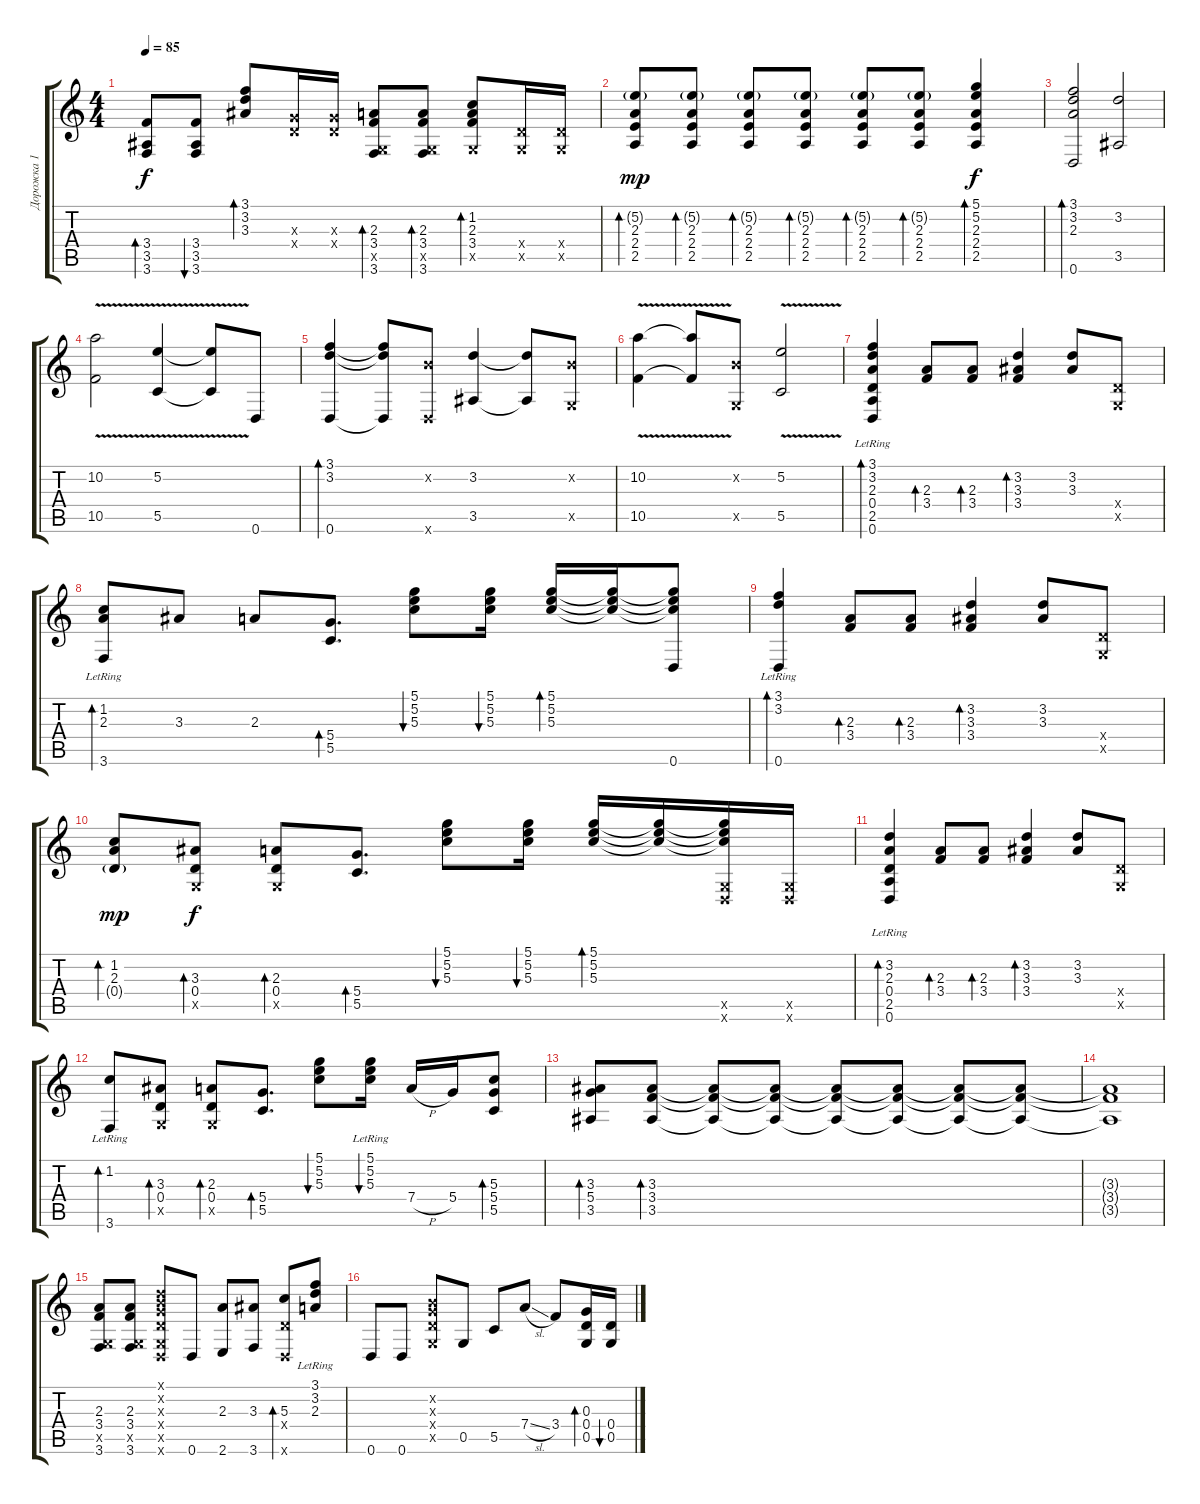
\track ("Дорожка 1" "Дорожка 1") {instrument acousticguitarsteel}
\staff {score tabs}
\tuning (D4 B3 G3 D3 G2 D2) {hide}
\ts (4 4)
\tempo 85
\clef g2
\ks c
(3.4 3.5 3.6).8{bd 60 dy f} (3.4 3.5 3.6).8{bu 60} (3.1 3.2 3.3).8{bd 60} (0.3{x} 0.4{x}).16 (0.3{x} 0.4{x}).16 (2.3 3.4 0.5{x} 3.6).8{bd 60} (2.3 3.4 0.5{x} 3.6).8{bd 60} (1.2 2.3 3.4 0.5{x}).8{bd 60} (0.4{x} 0.5{x}).16 (0.4{x} 0.5{x}).16 |
(5.2{g} 2.3 2.4 2.5).8{bd 60 dy mp} (5.2{g} 2.3 2.4 2.5).8{bd 60} (5.2{g} 2.3 2.4 2.5).8{bd 60} (5.2{g} 2.3 2.4 2.5).8{bd 60} (5.2{g} 2.3 2.4 2.5).8{bd 60} (5.2{g} 2.3 2.4 2.5).8{bd 60} (5.1 5.2 2.3 2.4 2.5).4{bd 60 dy f} |
(3.1 3.2 2.3 0.6).2{bd 60} (3.2 3.5).2 |
(10.2{v} 10.5{v}).2 (5.2{v} 5.5{v}).4 (5.2{t} 5.5{t}).8 0.6.8 |
(3.1 3.2 0.6).4{bd 60} (3.1{t} 3.2{t} 0.6{t}).8 (0.2{x} 0.6{x}).8 (3.2 3.5).4 (3.2{t} 3.5{t}).8 (0.2{x} 0.5{x}).8 |
(10.2{v} 10.5{v}).4 (10.2{t} 10.5{t}).8 (0.2{x} 0.5{x}).8 (5.2{v} 5.5{v}).2 |
(3.1{lr} 3.2{lr} 2.3{lr} 0.4{lr} 2.5{lr} 0.6{lr}).4{bd 60} (2.3 3.4).8{bd 60} (2.3 3.4).8{bd 60} (3.2 3.3 3.4).4{bd 60} (3.2 3.3).8 (0.4{x} 0.5{x}).8 |
(1.2{lr} 2.3{lr} 3.6{lr}).8{bd 60} 3.3.8 2.3.8 (5.4 5.5).8{d bd 60} (5.1 5.2 5.3).8{bu 60} (5.1 5.2 5.3).16{bu 60} (5.1 5.2 5.3).16{bd 60} (5.1{t} 5.2{t} 5.3{t}).16 (5.1{t} 5.2{t} 5.3{t} 0.6).8 |
(3.1{lr} 3.2 0.6{lr}).4{bd 60} (2.3 3.4).8{bd 60} (2.3 3.4).8{bd 60} (3.2 3.3 3.4).4{bd 60} (3.2 3.3).8 (0.4{x} 0.5{x}).8 |
(1.2 2.3 0.4{g}).8{bd 60 dy mp} (3.3 0.4 0.5{x}).8{bd 60 dy f} (2.3 0.4 0.5{x}).8{bd 60} (5.4 5.5).8{d bd 60} (5.1 5.2 5.3).8{bu 60} (5.1 5.2 5.3).16{bu 60} (5.1 5.2 5.3).16{bd 60} (5.1{t} 5.2{t} 5.3{t}).16 (5.1{t} 5.2{t} 5.3{t} 0.5{x} 0.6{x}).16 (0.5{x} 0.6{x}).16 |
(3.2{lr} 2.3{lr} 0.4{lr} 2.5{lr} 0.6{lr}).4{bd 60} (2.3 3.4).8{bd 60} (2.3 3.4).8{bd 60} (3.2 3.3 3.4).4{bd 60} (3.2 3.3).8 (0.4{x} 0.5{x}).8 |
(1.2{lr} 3.6{lr}).8{bd 60} (3.3 0.4 0.5{x}).8{bd 60} (2.3 0.4 0.5{x}).8{bd 60} (5.4 5.5).8{d bd 60} (5.1 5.2 5.3).8{bu 60} (5.1{lr} 5.2{lr} 5.3{lr}).16{bu 60} 7.4{h}.16 5.4.16 (5.3 5.4 5.5).8{bd 60} |
(3.3 5.4 3.5).8{bd 60} (3.3 3.4 3.5).8{bd 60} (3.3{t} 3.4{t} 3.5{t}).8 (3.3{t} 3.4{t} 3.5{t}).8 (3.3{t} 3.4{t} 3.5{t}).8 (3.3{t} 3.4{t} 3.5{t}).8 (3.3{t} 3.4{t} 3.5{t}).8 (3.3{t} 3.4{t} 3.5{t}).8 |
(3.3{t} 3.4{t} 3.5{t}).1 |
(2.3 3.4 0.5{x} 3.6).8 (2.3 3.4 0.5{x} 3.6).8 (0.1{x} 0.2{x} 0.3{x} 0.4{x} 0.5{x} 0.6{x}).8 0.6.8 (2.3 2.6).8 (3.3 3.6).8 (5.3 0.4{x} 0.6{x}).8{bd 60} (3.1{lr} 3.2{lr} 2.3{lr}).8 |
0.6.8 0.6.8 (0.2{x} 0.3{x} 0.4{x} 0.5{x}).8 0.5.8 5.5.8 7.4{sl}.8 3.4.8 (0.3 0.4 0.5).16{bd 60} (0.4 0.5).16{bu 60}
